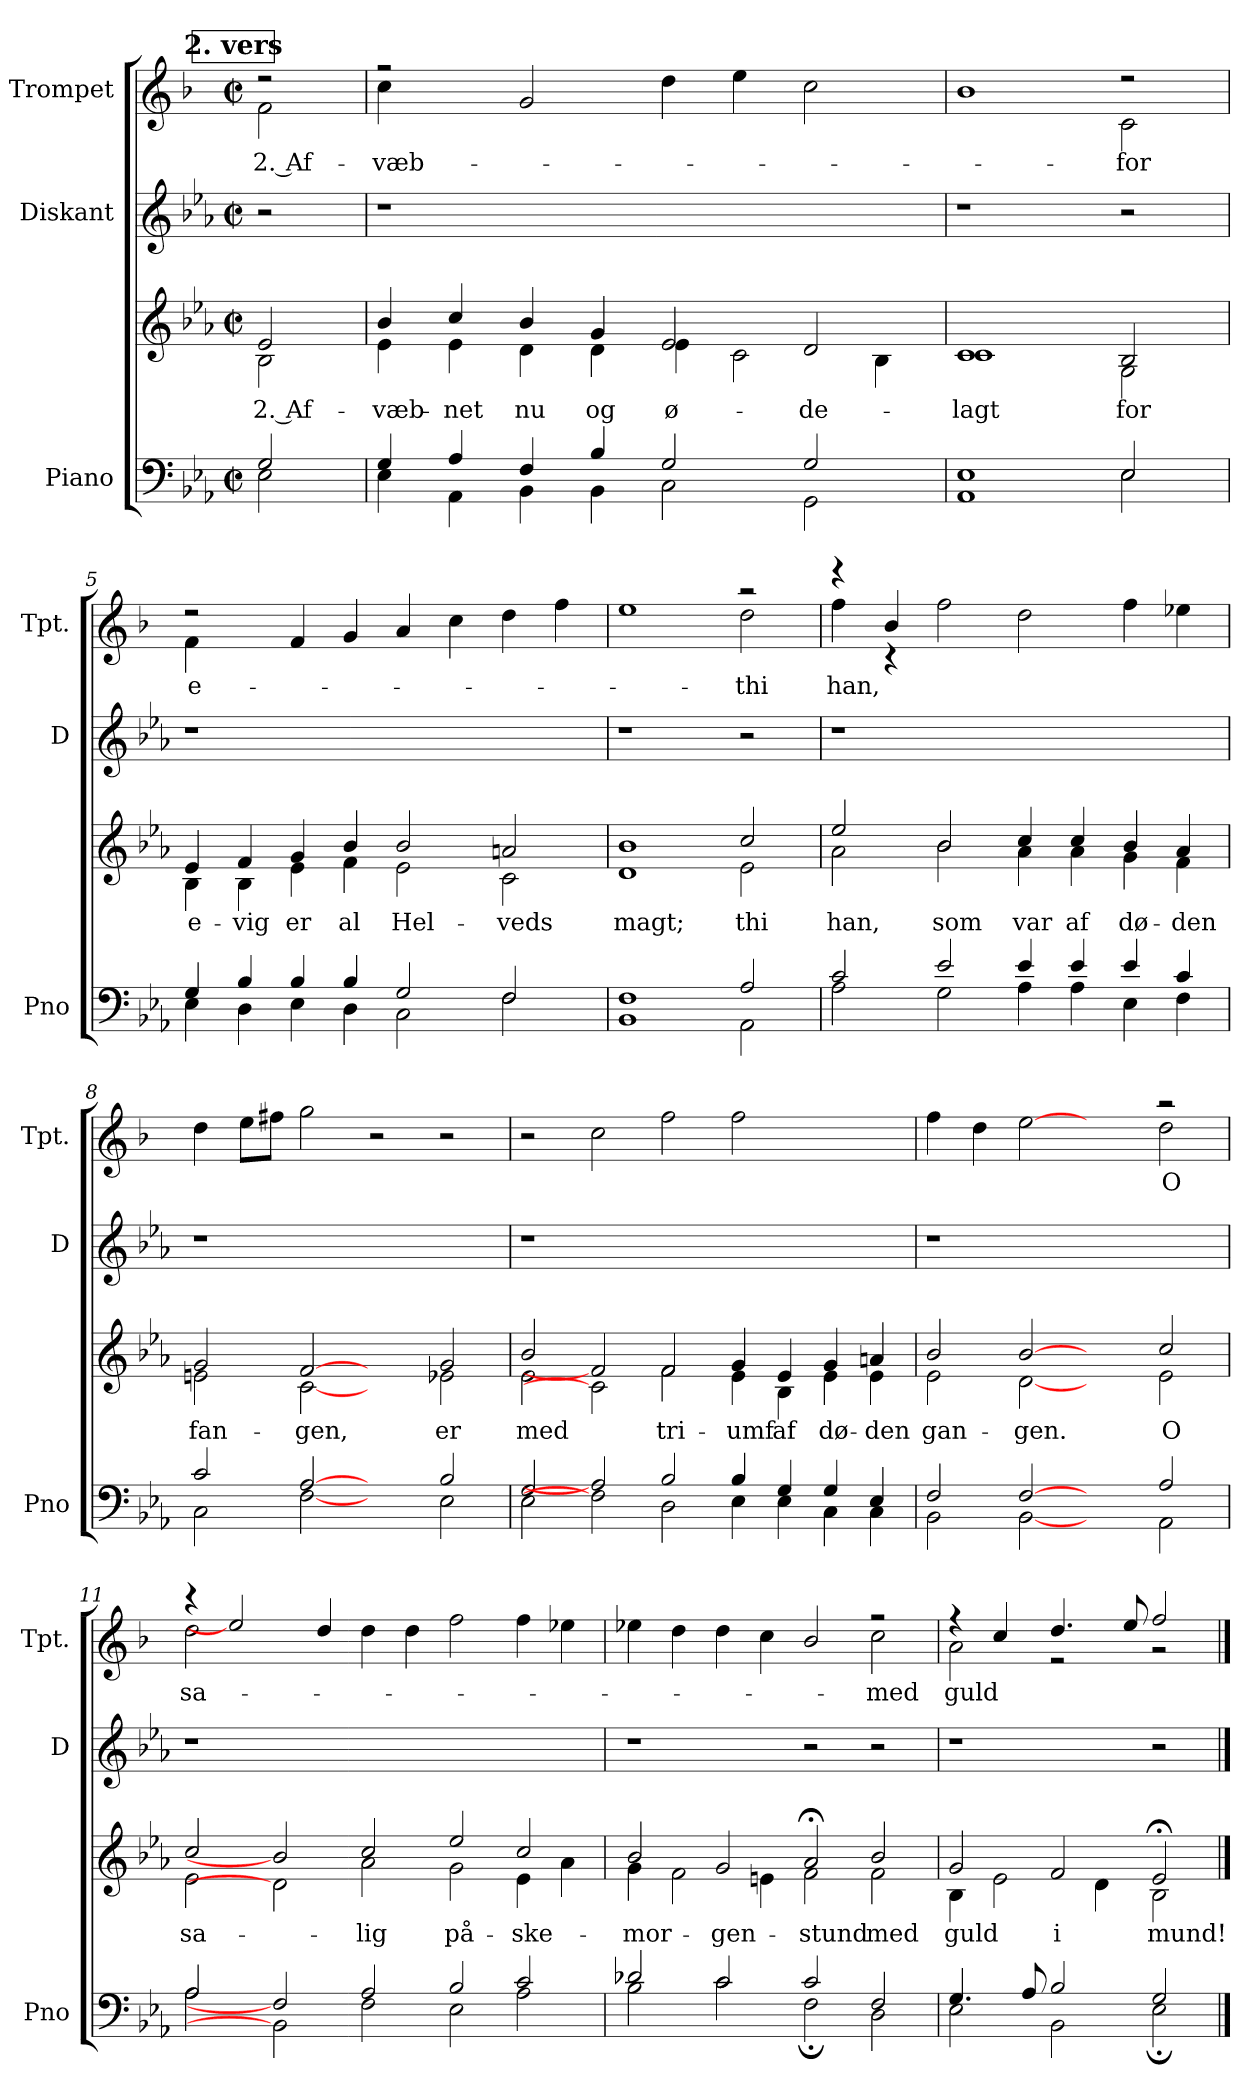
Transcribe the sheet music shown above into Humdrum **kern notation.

**kern	**kern	**text	**kern	**kern	**text
*part3	*part3	*part3	*part2	*part1	*part1
*staff4	*staff3	*staff3	*staff2	*staff1	*staff1
*I"Piano	*	*	*I"Diskant	*I"Trompet	*
*I'Pno	*	*	*I'D	*I'Tpt.	*
!!LO:PB:g=z
*clefF4	*clefG2	*	*clefG2	*clefG2	*
*	*	*	*	*ITrd1c2	*
*k[b-e-a-]	*k[b-e-a-]	*	*k[b-e-a-]	*k[b-e-a-]	*
*E-:	*E-:	*	*E-:	*E-:	*
*M2/2	*M2/2	*	*M2/2	*M2/2	*
*met(c|)	*met(c|)	*	*met(c|)	*met(c|)	*
!!LO:REH:place=s1:a:B:cj:t=2. vers
=2X1	=2X1	=2X1	=2X1	=2X1	=2X1
*^	*	*	*	*	*
!	!	!	!LO:LY:b	!	!	!LO:LY:b
*	*	*^	*	*	*^	*
2G/	2E-\	2e-/	2B-\	2. Af-	2r	2r	2e-\	2. Af-
=3	=3	=3	=3	=3	=3	=3	=3	=3
!	!	!	!	!LO:LY:b	!	!	!	!LO:LY:b
4G/	4E-\	4b-/	4e-\	-væb-	1r	2r	4b-\	-væb-
!	!	!	!	!LO:LY:b	!	!	!	!
4A-/	4AA-\	4cc/	4e-\	-net	.	.	1..ryy	.
!	!	!	!	!LO:LY:b	!	!	!	!
4F/	4BB-\	4b-/	4d\	nu	.	2f/	.	.
!	!	!	!	!LO:LY:b	!	!	!	!
4B-/	4BB-\	4g/	4d\	og	.	.	.	.
!	!	!	!	!LO:LY:b	!	!	!	!
2G/	2C\	2e-/	4e-\	ø-	1ryy	4cc\	.	.
.	.	.	2c\	.	.	4dd\	.	.
!	!	!	!	!LO:LY:b	!	!	!	!
2G/	2GG\	2d/	.	-de-	.	2b-\	.	.
.	.	.	4B-\	.	.	.	.	.
=4	=4	=4	=4	=4	=4	=4	=4	=4
!	!	!	!	!LO:LY:b	!	!	!	!
1E-	1AA-	1c	1c	-lagt	1r	1a-	1ryy	.
!	!	!	!	!LO:LY:b	!	!	!	!LO:LY:b
2E-/	2E-\	2B-/	2G\	for	2r	2r	2B-\	for
=5	=5	=5	=5	=5	=5	=5	=5	=5
!	!	!	!	!LO:LY:b	!	!	!	!LO:LY:b
4G/	4E-\	4e-/	4B-\	e-	1r	2r	4e-\	e-
!	!	!	!	!LO:LY:b	!	!	!	!
4B-/	4D\	4f/	4B-\	-vig	.	.	1..ryy	.
!	!	!	!	!LO:LY:b	!	!	!	!
4B-/	4E-\	4g/	4e-\	er	.	4e-/	.	.
!	!	!	!	!LO:LY:b	!	!	!	!
4B-/	4D\	4b-/	4f\	al	.	4f/	.	.
!	!	!	!	!LO:LY:b	!	!	!	!
2G/	2C\	2b-/	2e-\	Hel-	1ryy	4g/	.	.
.	.	.	.	.	.	4b-\	.	.
!	!	!	!	!LO:LY:b	!	!	!	!
2F/	2F\	2an/	2c\	-veds	.	4cc\	.	.
.	.	.	.	.	.	4ee-\	.	.
=6	=6	=6	=6	=6	=6	=6	=6	=6
!	!	!	!	!LO:LY:b	!	!	!	!
1F	1BB-	1b-	1d	magt;	1r	1dd	1ryy	.
!	!	!	!	!LO:LY:b	!	!	!	!LO:LY:b
2A-/	2AA-\	2cc/	2e-\	thi	2r	2r	2cc\	thi
=7	=7	=7	=7	=7	=7	=7	=7	=7
!	!	!	!	!LO:LY:b	!	!	!	!LO:LY:b
2c/	2A-\	2ee-/	2a-\	han,	1r	4r	4ee-\	han,
.	.	.	.	.	.	4a-/	4r	.
!	!	!	!	!LO:LY:b	!	!	!	!
2e-/	2G\	2b-/	2b-\	som	.	2ee-\	1.ryy	.
!	!	!	!	!LO:LY:b	!	!	!	!
4e-/	4A-\	4cc/	4a-\	var	1ryy	2cc\	.	.
!	!	!	!	!LO:LY:b	!	!	!	!
4e-/	4A-\	4cc/	4a-\	af	.	.	.	.
!	!	!	!	!LO:LY:b	!	!	!	!
4e-/	4E-\	4b-/	4g\	dø-	.	4ee-\	.	.
!	!	!	!	!LO:LY:b	!	!	!	!
4c/	4F\	4a-/	4f\	-den	.	4dd-X\	.	.
*	*	*	*	*	*	*v	*v	*
!!LO:LB:g=z
=8	=8	=8	=8	=8	=8	=8	=8
!	!	!	!	!LO:LY:b	!	!	!
2c/	2C\	2g/	2en\	fan-	1r	4cc\	.
.	.	.	.	.	.	8dd\L	.
.	.	.	.	.	.	8een\J	.
!	!	!	!	!LO:LY:b	!	!	!
[2A-	[2F	[2f	[2c	-gen,	.	2ff\	.
2ryy	2ryy	2ryy	2ryy	.	1ryy	2r	.
!	!	!	!	!LO:LY:b	!	!	!
2B-/	2E-\	2g/	2e-X\	er	.	2r	.
=9	=9	=9	=9	=9	=9	=9	=9
!	!	!	!	!LO:LY:b	!	!	!
2G/	2E-\	2b-/	2e-\	med	1r	2r	.
2A-]	2F]	2f]	2c]	.	.	2b-\	.
!	!	!	!	!LO:LY:b	!	!	!
2B-/	2D\	2f/	2f\	tri-	1.ryy	2ee-\	.
!	!	!	!	!LO:LY:b	!	!	!
4B-/	4E-\	4g/	4e-\	-umf	.	2ee-\	.
!	!	!	!	!LO:LY:b	!	!	!
4G/	4E-\	4e-/	4B-\	af	.	.	.
!	!	!	!	!LO:LY:b	!	!	!
4G/	4C\	4g/	4e-\	dø-	.	2ryy	.
!	!	!	!	!LO:LY:b	!	!	!
4E-/	4C\	4an/	4e-\	-den	.	.	.
=10	=10	=10	=10	=10	=10	=10	=10
!	!	!	!	!LO:LY:b	!	!	!
*	*	*	*	*	*	*^	*
2F/	2BB-\	2b-/	2e-\	gan-	1r	4ee-\	1.ryy	.
.	.	.	.	.	.	4cc\	.	.
!	!	!	!	!LO:LY:b	!	!	!	!
[2F	[2BB-	[2b-	[2d	-gen.	.	[2dd	.	.
2ryy	2ryy	2ryy	2ryy	.	1ryy	2ryy	.	.
!	!	!	!	!LO:LY:b	!	!	!	!LO:LY:b
2A-/	2AA-\	2cc/	2e-\	O	.	2r	2cc\	O
=11	=11	=11	=11	=11	=11	=11	=11	=11
!	!	!	!	!LO:LY:b	!	!	!	!LO:LY:b
2A-/	2A-\	2cc/	2e-\	sa-	1r	4r	2cc\	sa-
.	.	.	.	.	.	2dd]	.	.
2F]	2BB-]	2b-]	2d]	.	.	.	0ryy	.
.	.	.	.	.	.	4cc/	.	.
!	!	!	!	!LO:LY:b	!	!	!	!
2A-/	2F\	2cc/	2a-\	-lig	1.ryy	4cc\	.	.
.	.	.	.	.	.	4cc\	.	.
!	!	!	!	!LO:LY:b	!	!	!	!
2B-/	2E-\	2ee-/	2g\	på-	.	2ee-\	.	.
!	!	!	!	!LO:LY:b	!	!	!	!
2c/	2A-\	2cc/	4e-\	-ske-	.	4ee-\	.	.
.	.	.	4a-\	.	.	4dd-X\	.	.
=12	=12	=12	=12	=12	=12	=12	=12	=12
!	!	!	!	!LO:LY:b	!	!	!	!
2d-X/	2B-\	2b-/	4g\	-mor-	1r	4dd-X\	1.ryy	.
.	.	.	2f\	.	.	4cc\	.	.
!	!	!	!	!LO:LY:b	!	!	!	!
2c/	2c\	2g/	.	-gen-	.	4cc\	.	.
.	.	.	4en\	.	.	4b-\	.	.
!	!	!	!	!LO:LY:b	!	!	!	!
2c/	2F;\	2a-;</	2f\	-stund	2r	2a-/	.	.
!	!	!	!	!LO:LY:b	!	!	!	!LO:LY:b
2F/	2D\	2b-/	2f\	med	2r	2r	2b-\	med
!!LO:LB:g=z	!!
=13	=13	=13	=13	=13	=13	=13	=13	=13
!	!	!	!	!LO:LY:b	!	!	!	!LO:LY:b
4.G/	2E-\	2g/	4B-\	guld	1r	4r	2g\	guld
.	.	.	2e-\	.	.	4b-/	.	.
8A-/	.	.	.	.	.	.	.	.
!	!	!	!	!LO:LY:b	!	!	!	!
2B-/	2BB-\	2f/	.	i	.	4.cc/	2r	.
.	.	.	4d\	.	.	.	.	.
.	.	.	.	.	.	8dd/	.	.
!	!	!	!	!LO:LY:b	!	!	!	!
2G/	2E-;\	2e-;</	2B-\	mund!	2r	2ee-/	2r	.
*v	*v	*	*	*	*	*v	*v	*
*	*v	*v	*	*	*	*
==	==	==	==	==	==
*-	*-	*-	*-	*-	*-
